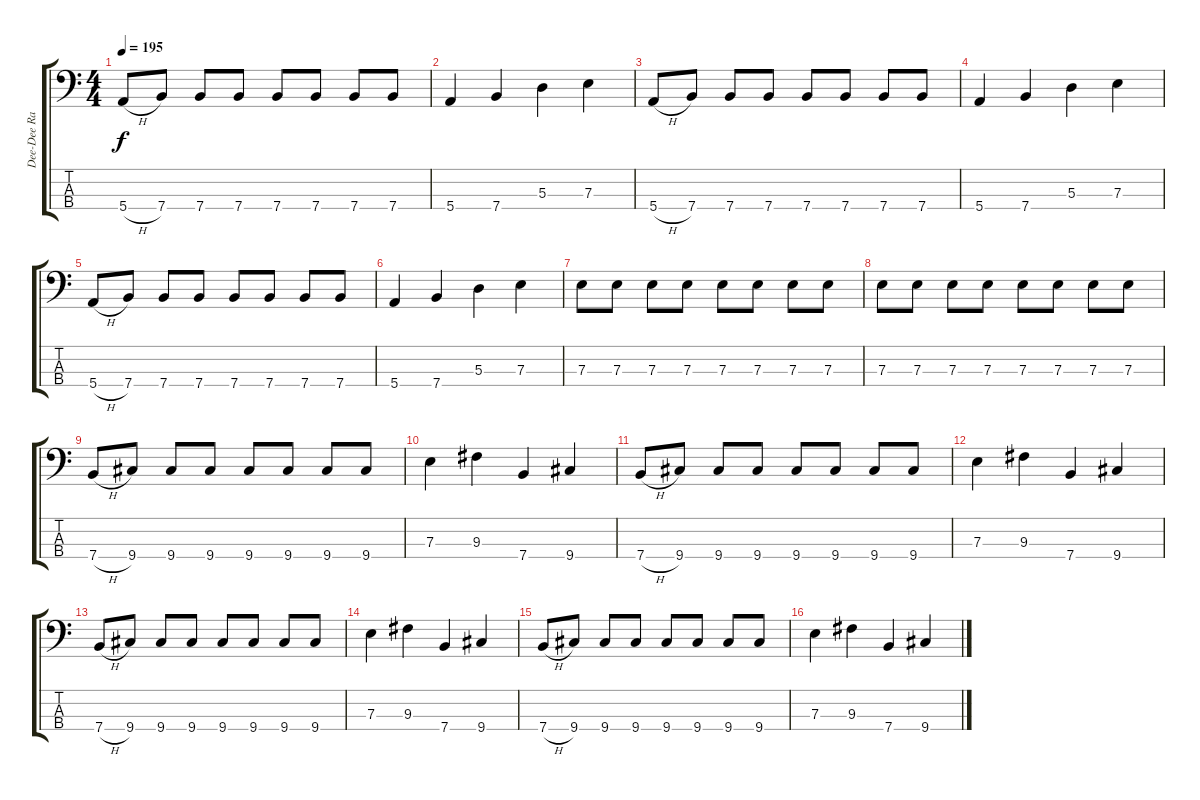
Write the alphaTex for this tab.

\track ("Dee-Dee Ramone" "Dee-Dee Ra") {instrument electricbasspick}
\staff {score tabs}
\tuning (G2 D2 A1 E1) {hide}
\ts (4 4)
\tempo 195
\clef f4
\ks c
5.4{h}.8{dy f} 7.4.8 7.4.8 7.4.8 7.4.8 7.4.8 7.4.8 7.4.8 |
5.4.4 7.4.4 5.3.4 7.3.4 |
5.4{h}.8 7.4.8 7.4.8 7.4.8 7.4.8 7.4.8 7.4.8 7.4.8 |
5.4.4 7.4.4 5.3.4 7.3.4 |
5.4{h}.8 7.4.8 7.4.8 7.4.8 7.4.8 7.4.8 7.4.8 7.4.8 |
5.4.4 7.4.4 5.3.4 7.3.4 |
7.3.8 7.3.8 7.3.8 7.3.8 7.3.8 7.3.8 7.3.8 7.3.8 |
7.3.8 7.3.8 7.3.8 7.3.8 7.3.8 7.3.8 7.3.8 7.3.8 |
7.4{h}.8 9.4.8 9.4.8 9.4.8 9.4.8 9.4.8 9.4.8 9.4.8 |
7.3.4 9.3.4 7.4.4 9.4.4 |
7.4{h}.8 9.4.8 9.4.8 9.4.8 9.4.8 9.4.8 9.4.8 9.4.8 |
7.3.4 9.3.4 7.4.4 9.4.4 |
7.4{h}.8 9.4.8 9.4.8 9.4.8 9.4.8 9.4.8 9.4.8 9.4.8 |
7.3.4 9.3.4 7.4.4 9.4.4 |
7.4{h}.8 9.4.8 9.4.8 9.4.8 9.4.8 9.4.8 9.4.8 9.4.8 |
7.3.4 9.3.4 7.4.4 9.4.4
